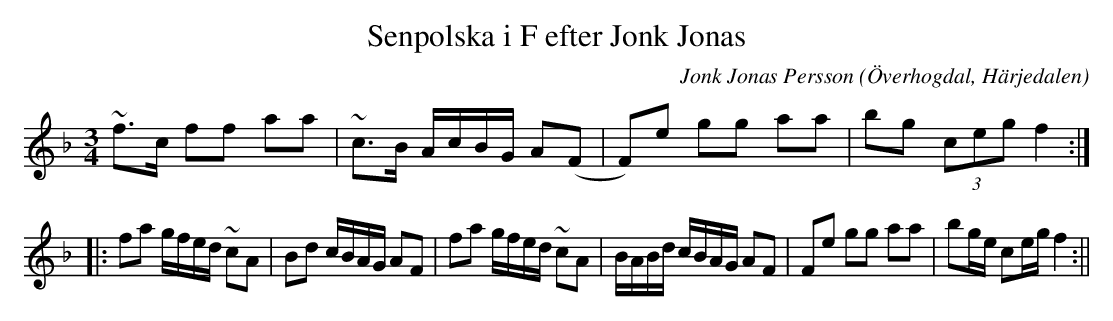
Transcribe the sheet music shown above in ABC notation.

X:1
T:Senpolska i F efter Jonk Jonas
O:Överhogdal, Härjedalen
M:3/4
C:Jonk Jonas Persson
K:F
~f>c ff aa | ~c>B A/2c/2B/2G/2 A(F | F)e gg aa | bg (3ceg f2 :||:
fa g/2f/2e/2d/2 ~cA | Bd c/2B/2A/2G/2 AF | fa g/2f/2e/2d/2 ~cA | B/2A/2B/2d/2 c/2B/2A/2G/2 AF | Fe gg aa | bg/2e/2 ce/2g/2 f2:||
